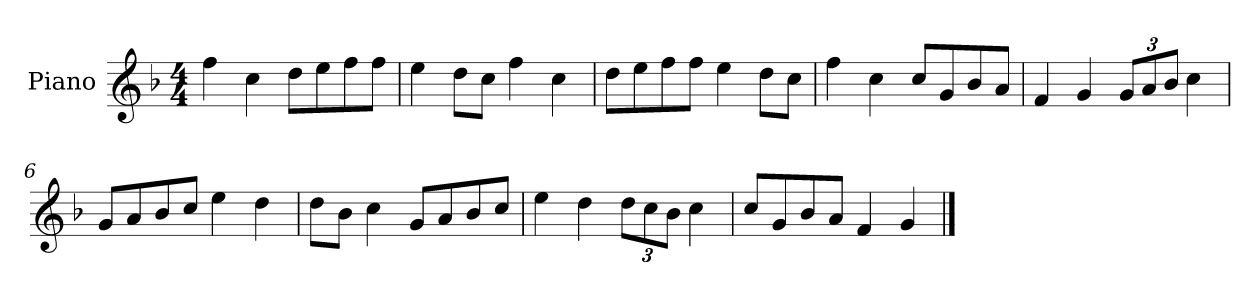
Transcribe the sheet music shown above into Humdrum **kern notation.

**kern
*part1
*staff1
*I"Piano
*I'P-no
*clefG2
*k[b-]
*M4/4
*MM90
=1
4ff\
4cc\
8dd\L
8ee\
8ff\
8ff\J
=2
4ee\
8dd\L
8cc\J
4ff\
4cc\
=3
8dd\L
8ee\
8ff\
8ff\J
4ee\
8dd\L
8cc\J
=4
4ff\
4cc\
8cc/L
8g/
8b-/
8a/J
=5
4f/
4g/
*Xbrackettup
12g/L
12a/
12b-/J
4cc\
=6
8g/L
8a/
8b-/
8cc/J
4ee\
4dd\
!!LO:LB:g=z
=7
8dd\L
8b-\J
4cc\
8g/L
8a/
8b-/
8cc/J
=8
4ee\
4dd\
12dd\L
12cc\
12b-\J
4cc\
=9
8cc/L
8g/
8b-/
8a/J
4f/
4g/
==
*-
